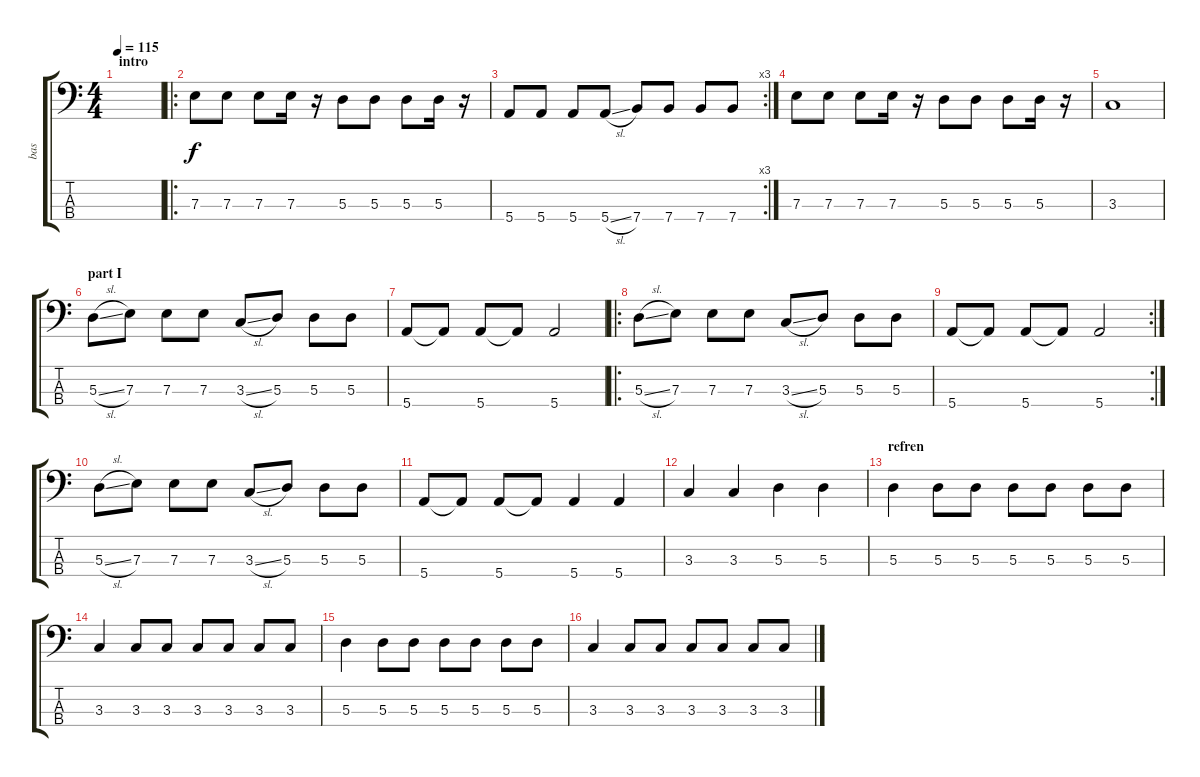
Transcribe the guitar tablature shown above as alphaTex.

\track ("bas" "bas") {instrument electricbassfinger}
\staff {score tabs}
\tuning (G2 D2 A1 E1) {hide}
\ts (4 4)
\section ("" "intro")
\tempo 115
\clef f4
\ks c
|
\ro
7.3.8 7.3.8 7.3.8 7.3.16 r.16 5.3.8 5.3.8 5.3.8 5.3.16 r.16 |
\rc 3
5.4.8 5.4.8 5.4.8 5.4{sl}.8 7.4.8 7.4.8 7.4.8 7.4.8 |
7.3.8 7.3.8 7.3.8 7.3.16 r.16 5.3.8 5.3.8 5.3.8 5.3.16 r.16 |
3.3.1 |
\section ("" "part I")
5.3{sl}.8 7.3.8 7.3.8 7.3.8 3.3{sl}.8 5.3.8 5.3.8 5.3.8 |
5.4.8 5.4{t}.8 5.4.8 5.4{t}.8 5.4.2 |
\ro
5.3{sl}.8 7.3.8 7.3.8 7.3.8 3.3{sl}.8 5.3.8 5.3.8 5.3.8 |
\rc 2
5.4.8 5.4{t}.8 5.4.8 5.4{t}.8 5.4.2 |
5.3{sl}.8 7.3.8 7.3.8 7.3.8 3.3{sl}.8 5.3.8 5.3.8 5.3.8 |
5.4.8 5.4{t}.8 5.4.8 5.4{t}.8 5.4.4 5.4.4 |
3.3.4 3.3.4 5.3.4 5.3.4 |
\section ("" "refren")
5.3.4 5.3.8 5.3.8 5.3.8 5.3.8 5.3.8 5.3.8 |
3.3.4 3.3.8 3.3.8 3.3.8 3.3.8 3.3.8 3.3.8 |
5.3.4 5.3.8 5.3.8 5.3.8 5.3.8 5.3.8 5.3.8 |
3.3.4 3.3.8 3.3.8 3.3.8 3.3.8 3.3.8 3.3.8
